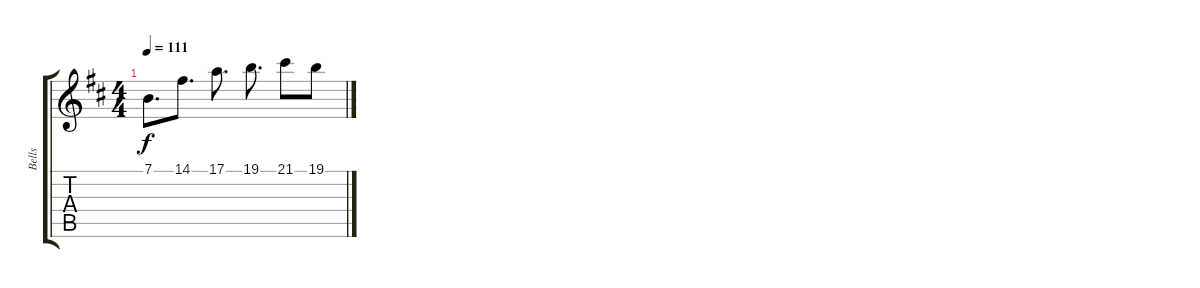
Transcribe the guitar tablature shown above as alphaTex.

\track ("Bells" "Bells") {instrument vibraphone}
\staff {score tabs}
\tuning (E4 B3 G3 D3 A2 E2) {hide}
\ts (4 4)
\tempo 111
\clef g2
\ks d
7.1.8{d dy f} 14.1.8{d} 17.1.8{d} 19.1.8{d} 21.1.8 19.1.8
